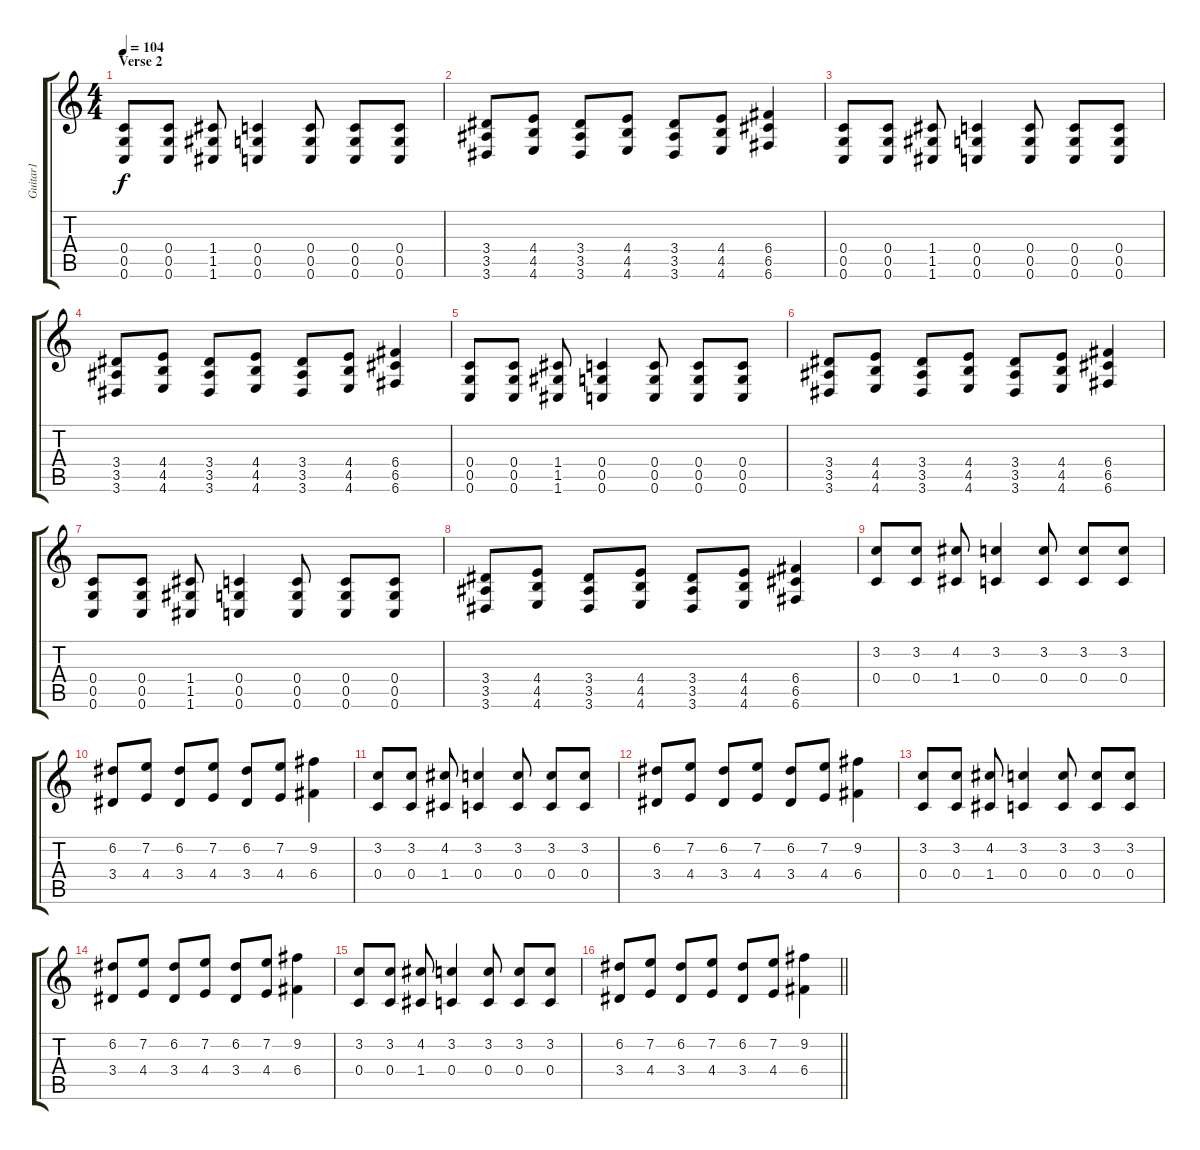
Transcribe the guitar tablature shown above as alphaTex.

\track ("Guitar1" "Guitar1") {instrument distortionguitar}
\staff {score tabs}
\tuning (D4 A3 F3 C3 G2 C2) {hide}
\ts (4 4)
\section ("" "Verse 2")
\tempo 104
\clef g2
\ks c
(0.4 0.5 0.6).8{dy f} (0.4 0.5 0.6).8 (1.4 1.5 1.6).8 (0.4 0.5 0.6).4 (0.4 0.5 0.6).8 (0.4 0.5 0.6).8 (0.4 0.5 0.6).8 |
(3.4 3.5 3.6).8 (4.4 4.5 4.6).8 (3.4 3.5 3.6).8 (4.4 4.5 4.6).8 (3.4 3.5 3.6).8 (4.4 4.5 4.6).8 (6.4 6.5 6.6).4 |
(0.4 0.5 0.6).8 (0.4 0.5 0.6).8 (1.4 1.5 1.6).8 (0.4 0.5 0.6).4 (0.4 0.5 0.6).8 (0.4 0.5 0.6).8 (0.4 0.5 0.6).8 |
(3.4 3.5 3.6).8 (4.4 4.5 4.6).8 (3.4 3.5 3.6).8 (4.4 4.5 4.6).8 (3.4 3.5 3.6).8 (4.4 4.5 4.6).8 (6.4 6.5 6.6).4 |
(0.4 0.5 0.6).8 (0.4 0.5 0.6).8 (1.4 1.5 1.6).8 (0.4 0.5 0.6).4 (0.4 0.5 0.6).8 (0.4 0.5 0.6).8 (0.4 0.5 0.6).8 |
(3.4 3.5 3.6).8 (4.4 4.5 4.6).8 (3.4 3.5 3.6).8 (4.4 4.5 4.6).8 (3.4 3.5 3.6).8 (4.4 4.5 4.6).8 (6.4 6.5 6.6).4 |
(0.4 0.5 0.6).8 (0.4 0.5 0.6).8 (1.4 1.5 1.6).8 (0.4 0.5 0.6).4 (0.4 0.5 0.6).8 (0.4 0.5 0.6).8 (0.4 0.5 0.6).8 |
(3.4 3.5 3.6).8 (4.4 4.5 4.6).8 (3.4 3.5 3.6).8 (4.4 4.5 4.6).8 (3.4 3.5 3.6).8 (4.4 4.5 4.6).8 (6.4 6.5 6.6).4 |
(3.2 0.4).8 (3.2 0.4).8 (4.2 1.4).8 (3.2 0.4).4 (3.2 0.4).8 (3.2 0.4).8 (3.2 0.4).8 |
(6.2 3.4).8 (7.2 4.4).8 (6.2 3.4).8 (7.2 4.4).8 (6.2 3.4).8 (7.2 4.4).8 (9.2 6.4).4 |
(3.2 0.4).8 (3.2 0.4).8 (4.2 1.4).8 (3.2 0.4).4 (3.2 0.4).8 (3.2 0.4).8 (3.2 0.4).8 |
(6.2 3.4).8 (7.2 4.4).8 (6.2 3.4).8 (7.2 4.4).8 (6.2 3.4).8 (7.2 4.4).8 (9.2 6.4).4 |
(3.2 0.4).8 (3.2 0.4).8 (4.2 1.4).8 (3.2 0.4).4 (3.2 0.4).8 (3.2 0.4).8 (3.2 0.4).8 |
(6.2 3.4).8 (7.2 4.4).8 (6.2 3.4).8 (7.2 4.4).8 (6.2 3.4).8 (7.2 4.4).8 (9.2 6.4).4 |
(3.2 0.4).8 (3.2 0.4).8 (4.2 1.4).8 (3.2 0.4).4 (3.2 0.4).8 (3.2 0.4).8 (3.2 0.4).8 |
\barLineRight lightlight
(6.2 3.4).8 (7.2 4.4).8 (6.2 3.4).8 (7.2 4.4).8 (6.2 3.4).8 (7.2 4.4).8 (9.2 6.4).4
